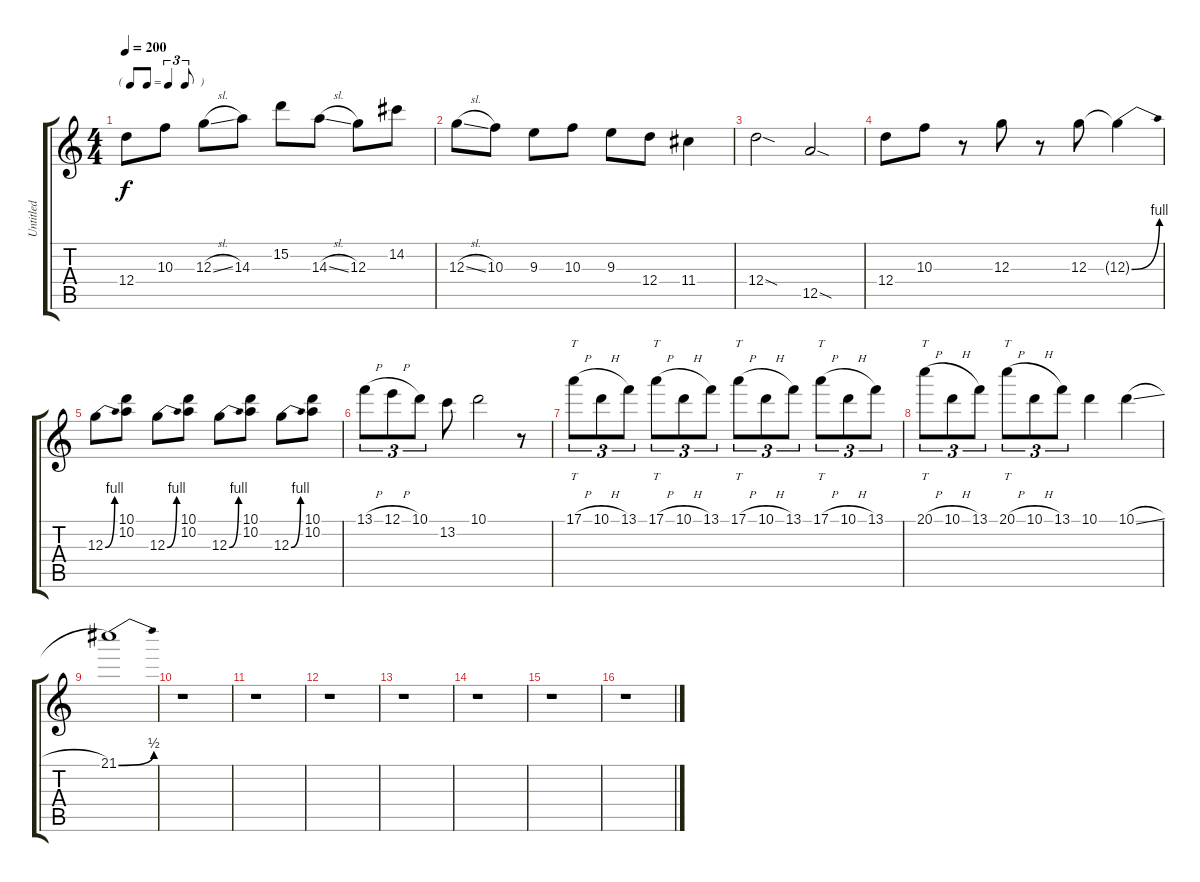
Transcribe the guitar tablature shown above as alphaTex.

\track ("Untitled" "Untitled") {instrument acousticguitarnylon}
\staff {score tabs}
\tuning (E4 B3 G3 D3 A2 E2) {hide}
\ts (4 4)
\tf triplet8th
\tempo 200
\clef g2
\ks c
12.4.8{dy f} 10.3.8 12.3{sl}.8 14.3.8 15.2.8 14.3{sl}.8 12.3.8 14.2.8 |
12.3{sl}.8 10.3.8 9.3.8 10.3.8 9.3.8 12.4.8 11.4.4 |
12.4{sod}.2 12.5{sod}.2 |
12.4.8 10.3.8 r.8 12.3.8 r.8 12.3.8 12.3{be (bend 0 0 60 4) t}.4 |
12.3{be (bend 0 0 60 4)}.8 (10.1 10.2).8 12.3{be (bend 0 0 60 4)}.8 (10.1 10.2).8 12.3{be (bend 0 0 60 4)}.8 (10.1 10.2).8 12.3{be (bend 0 0 60 4)}.8 (10.1 10.2).8 |
13.1{h}.8{tu (3 2)} 12.1{h}.8{tu (3 2)} 10.1.8{tu (3 2)} 13.2.8 10.1.2 r.8 |
17.1{h}.8{tt tu (3 2)} 10.1{h}.8{tu (3 2)} 13.1.8{tu (3 2)} 17.1{h}.8{tt tu (3 2)} 10.1{h}.8{tu (3 2)} 13.1.8{tu (3 2)} 17.1{h}.8{tt tu (3 2)} 10.1{h}.8{tu (3 2)} 13.1.8{tu (3 2)} 17.1{h}.8{tt tu (3 2)} 10.1{h}.8{tu (3 2)} 13.1.8{tu (3 2)} |
20.1{h}.8{tt tu (3 2)} 10.1{h}.8{tu (3 2)} 13.1.8{tu (3 2)} 20.1{h}.8{tt tu (3 2)} 10.1{h}.8{tu (3 2)} 13.1.8{tu (3 2)} 10.1.4 10.1{sl}.4 |
21.1{be (bend 0 0 60 2)}.1 |
r.1 |
r.1 |
r.1 |
r.1 |
r.1 |
r.1 |
r.1
